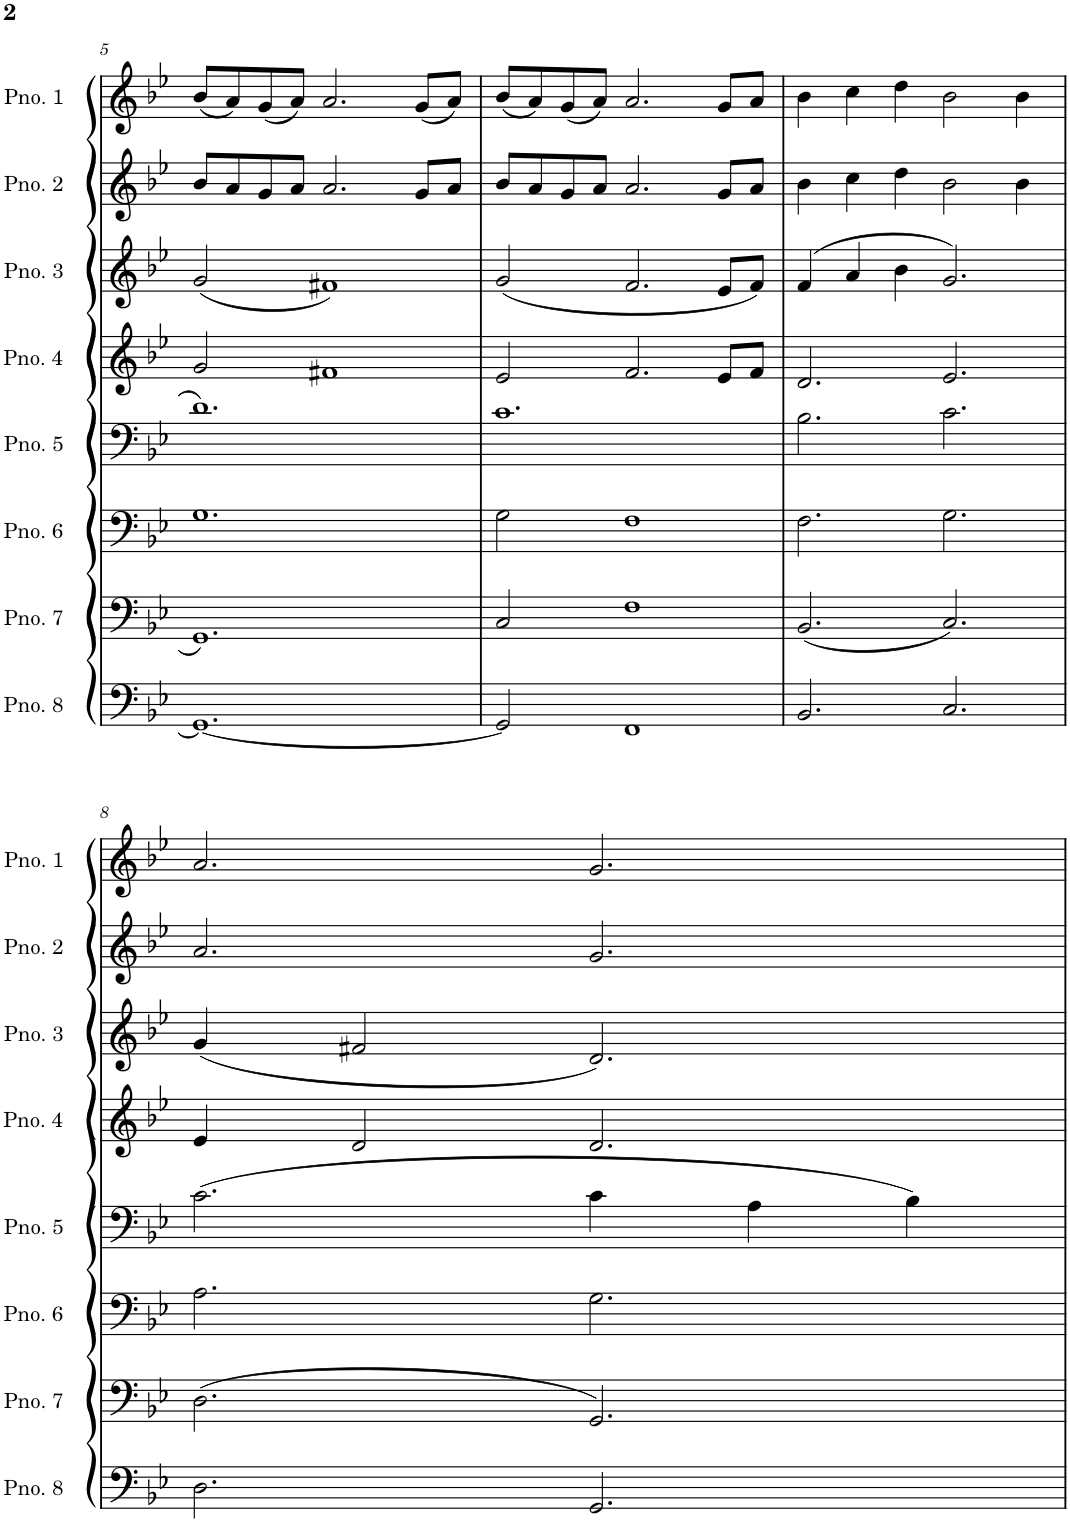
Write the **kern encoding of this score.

**kern	**kern	**kern	**kern	**kern	**kern	**kern	**kern
*part8	*part7	*part6	*part5	*part4	*part3	*part2	*part1
*staff8	*staff7	*staff6	*staff5	*staff4	*staff3	*staff2	*staff1
*I"Piano 8	*I"Piano 7	*I"Piano 6	*I"Piano 5	*I"Piano 4	*I"Piano 3	*I"Piano 2	*I"Piano 1
*I'Pno. 8	*I'Pno. 7	*I'Pno. 6	*I'Pno. 5	*I'Pno. 4	*I'Pno. 3	*I'Pno. 2	*I'Pno. 1
!!LO:PB:g=z
*clefF4	*clefF4	*clefF4	*clefF4	*clefG2	*clefG2	*clefG2	*clefG2
*k[b-e-]	*k[b-e-]	*k[b-e-]	*k[b-e-]	*k[b-e-]	*k[b-e-]	*k[b-e-]	*k[b-e-]
*M6/4	*M6/4	*M6/4	*M6/4	*M6/4	*M6/4	*M6/4	*M6/4
=5	=5	=5	=5	=5	=5	=5	=5
1.GG_	1.GG	1.G	1.d	2g/	(2g/	8b-/L	(8b-/L
.	.	.	.	.	.	8a/	8a/)
.	.	.	.	.	.	8g/	(8g/
.	.	.	.	.	.	8a/J	8a/J)
.	.	.	.	1f#X	1f#X)	2.a/	2.a/
.	.	.	.	.	.	8g/L	(8g/L
.	.	.	.	.	.	8a/J	8a/J)
=6	=6	=6	=6	=6	=6	=6	=6
2GG/]	2C/	2G\	1.c	2e-/	(2g/	8b-/L	(8b-/L
.	.	.	.	.	.	8a/	8a/)
.	.	.	.	.	.	8g/	(8g/
.	.	.	.	.	.	8a/J	8a/J)
1FF	1F	1F	.	2.f/	2.f/	2.a/	2.a/
.	.	.	.	8e-/L	8e-/L	8g/L	8g/L
.	.	.	.	8f/J	8f/J)	8a/J	8a/J
=7	=7	=7	=7	=7	=7	=7	=7
2.BB-/	(2.BB-/	2.F\	2.B-\	2.d/	(4f/	4b-\	4b-\
.	.	.	.	.	4a/	4cc\	4cc\
.	.	.	.	.	4b-\	4dd\	4dd\
2.C/	2.C/)	2.G\	2.c\	2.e-/	2.g/)	2b-\	2b-\
.	.	.	.	.	.	4b-\	4b-\
!!LO:LB:g=z
=8	=8	=8	=8	=8	=8	=8	=8
2.D\	(2.D\	2.A\	(2.c\	4e-/	(4g/	2.a/	2.a/
.	.	.	.	2d/	2f#X/	.	.
2.GG/	2.GG/)	2.G\	4c\	2.d/	2.d/)	2.g/	2.g/
.	.	.	4A\	.	.	.	.
.	.	.	4B-\)	.	.	.	.
=	=	=	=	=	=	=	=
*-	*-	*-	*-	*-	*-	*-	*-
